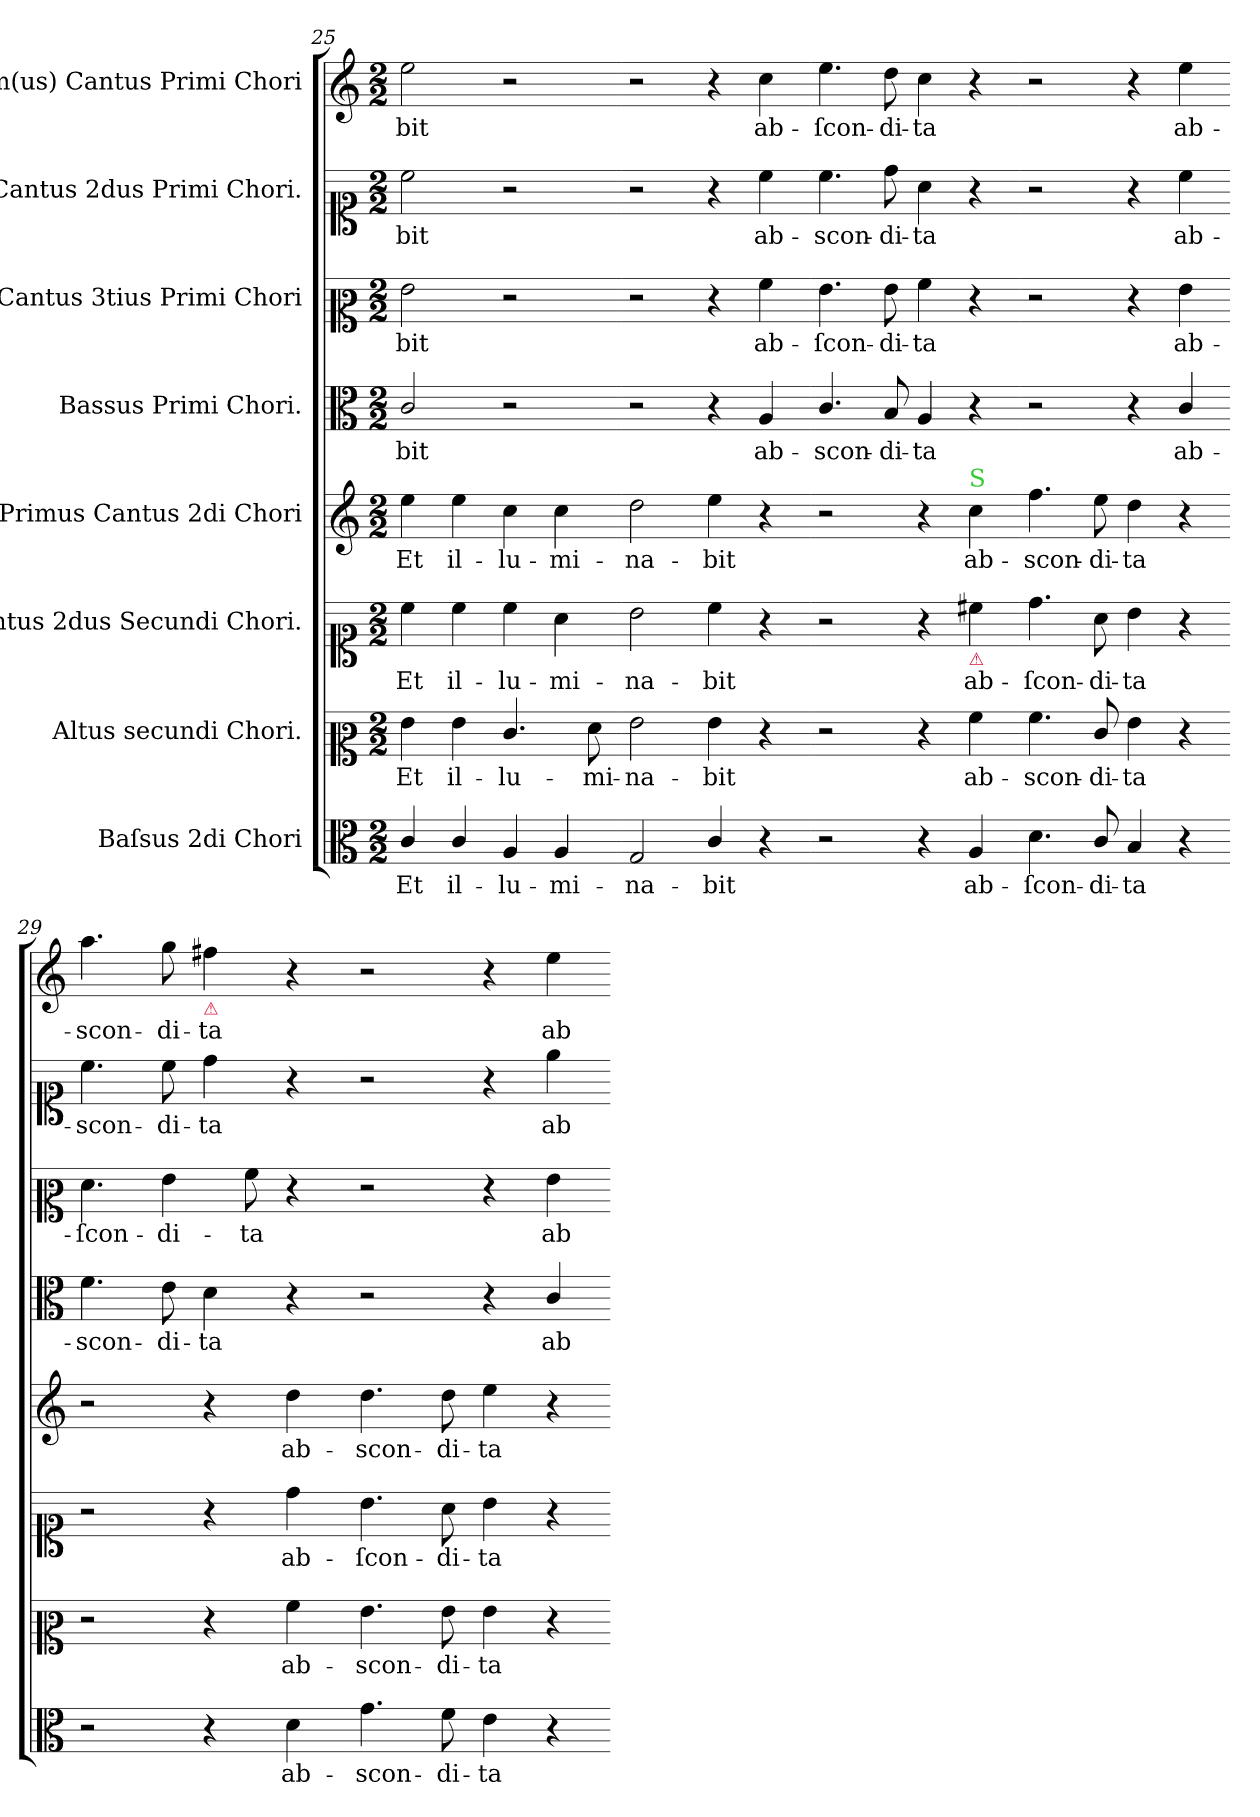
**kern	**text	**kern	**text	**kern	**text	**kern	**text	**kern	**text	**kern	**text	**kern	**text	**kern	**text
*part8	*part8	*part7	*part7	*part6	*part6	*part5	*part5	*part4	*part4	*part3	*part3	*part2	*part2	*part1	*part1
*staff8	*staff8	*staff7	*staff7	*staff6	*staff6	*staff5	*staff5	*staff4	*staff4	*staff3	*staff3	*staff2	*staff2	*staff1	*staff1
*I"Baſsus 2di Chori	*	*I"Altus secundi Chori.	*	*I"Cantus 2dus Secundi Chori.	*	*I"Primus Cantus 2di Chori	*	*I"Bassus Primi Chori.	*	*I"Cantus 3tius Primi Chori	*	*I"Cantus 2dus Primi Chori.	*	*I"1m(us) Cantus Primi Chori	*
*clefC3	*	*clefC2	*	*clefC1	*	*clefG2	*	*clefC3	*	*clefC2	*	*clefC1	*	*clefG2	*
*k[]	*	*k[]	*	*k[]	*	*k[]	*	*k[]	*	*k[]	*	*k[]	*	*k[]	*
*C:	*	*C:	*	*C:	*	*C:	*	*C:	*	*C:	*	*C:	*	*C:	*
*M2/2	*	*M2/2	*	*M2/2	*	*M2/2	*	*M2/2	*	*M2/2	*	*M2/2	*	*M2/2	*
=25	=25	=25	=25	=25	=25	=25	=25	=25	=25	=25	=25	=25	=25	=25	=25
4c/	Et	4g\	Et	4cc\	Et	4ee\	Et	2c/	-bit	2g\	-bit	2cc\	-bit	2ee\	-bit
4c/	il-	4g\	il-	4cc\	il-	4ee\	il-	.	.	.	.	.	.	.	.
4A/	-lu-	4.e/	-lu-	4cc\	-lu-	4cc\	-lu-	2r	.	2r	.	2r	.	2r	.
4A/	-mi-	.	.	4a\	-mi-	4cc\	-mi-	.	.	.	.	.	.	.	.
.	.	8f\	-mi-	.	.	.	.	.	.	.	.	.	.	.	.
=26-	=26-	=26-	=26-	=26-	=26-	=26-	=26-	=26-	=26-	=26-	=26-	=26-	=26-	=26-	=26-
2G/	-na-	2g\	-na-	2b\	-na-	2dd\	-na-	2r	.	2r	.	2r	.	2r	.
4c/	-bit	4g\	-bit	4cc\	-bit	4ee\	-bit	4r	.	4r	.	4r	.	4r	.
4r	.	4r	.	4r	.	4r	.	4A/	ab-	4a\	ab-	4cc\	ab-	4cc\	ab-
=27-	=27-	=27-	=27-	=27-	=27-	=27-	=27-	=27-	=27-	=27-	=27-	=27-	=27-	=27-	=27-
2r	.	2r	.	2r	.	2r	.	4.c/	-scon-	4.g\	-ſcon-	4.cc\	-scon-	4.ee\	-ſcon-
.	.	.	.	.	.	.	.	8B/	-di-	8g\	-di-	8dd\	-di-	8dd\	-di-
4r	.	4r	.	4r	.	4r	.	4A/	-ta	4a\	-ta	4a\	-ta	4cc\	-ta
!	!	!	!	!	!	!LO:TX:a:color=limegreen:t=S	!	!	!	!	!	!	!	!	!
!	!	!	!	!LO:TX:b:color=crimson:t=⚠	!	!	!	!	!	!	!	!	!	!	!
4A/	ab-	4a\	ab-	4cc#X\	ab-	4cc\	ab-	4r	.	4r	.	4r	.	4r	.
=28-	=28-	=28-	=28-	=28-	=28-	=28-	=28-	=28-	=28-	=28-	=28-	=28-	=28-	=28-	=28-
4.d\	-ſcon-	4.a\	-scon-	4.dd\	-ſcon-	4.ff\	-scon-	2r	.	2r	.	2r	.	2r	.
8c/	-di-	8e/	-di-	8a\	-di-	8ee\	-di-	.	.	.	.	.	.	.	.
4B/	-ta	4g\	-ta	4b\	-ta	4dd\	-ta	4r	.	4r	.	4r	.	4r	.
4r	.	4r	.	4r	.	4r	.	4c/	ab-	4g\	ab-	4cc\	ab-	4ee\	ab-
=29-	=29-	=29-	=29-	=29-	=29-	=29-	=29-	=29-	=29-	=29-	=29-	=29-	=29-	=29-	=29-
2r	.	2r	.	2r	.	2r	.	4.f\	-scon-	4.f\	-ſcon-	4.cc\	-scon-	4.aa\	-scon-
.	.	.	.	.	.	.	.	8e\	-di-	4g\	-di-	8cc\	-di-	8gg\	-di-
!	!	!	!	!	!	!	!	!	!	!	!	!	!	!LO:TX:b:color=crimson:t=⚠	!
4r	.	4r	.	4r	.	4r	.	4d\	-ta	.	.	4dd\	-ta	4ff#X\	-ta
.	.	.	.	.	.	.	.	.	.	8a\	-ta	.	.	.	.
4d\	ab-	4a\	ab-	4dd\	ab-	4dd\	ab-	4r	.	4r	.	4r	.	4r	.
=30-	=30-	=30-	=30-	=30-	=30-	=30-	=30-	=30-	=30-	=30-	=30-	=30-	=30-	=30-	=30-
4.g\	-scon-	4.g\	-scon-	4.b\	-ſcon-	4.dd\	-scon-	2r	.	2r	.	2r	.	2r	.
8f\	-di-	8g\	-di-	8a\	-di-	8dd\	-di-	.	.	.	.	.	.	.	.
4e\	-ta	4g\	-ta	4b\	-ta	4ee\	-ta	4r	.	4r	.	4r	.	4r	.
4r	.	4r	.	4r	.	4r	.	4c/	ab-	4g\	ab-	4ee\	ab-	4ee\	ab-
=-	=-	=-	=-	=-	=-	=-	=-	=-	=-	=-	=-	=-	=-	=-	=-
*-	*-	*-	*-	*-	*-	*-	*-	*-	*-	*-	*-	*-	*-	*-	*-
